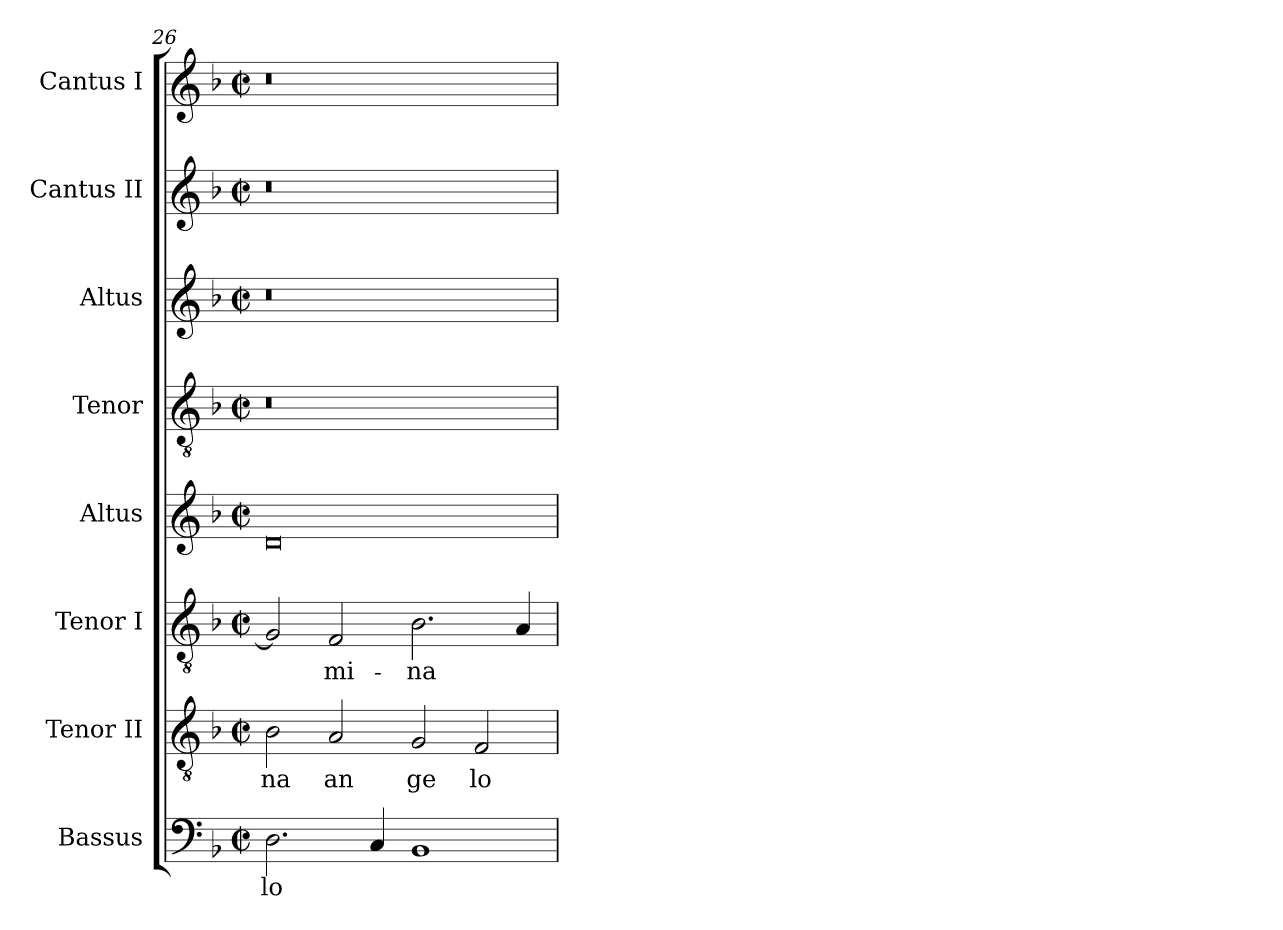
**kern	**text	**kern	**text	**kern	**text	**kern	**kern	**kern	**kern	**kern
*part8	*part8	*part7	*part7	*part6	*part6	*part5	*part4	*part3	*part2	*part1
*staff8	*staff8	*staff7	*staff7	*staff6	*staff6	*staff5	*staff4	*staff3	*staff2	*staff1
*I"Bassus	*	*I"Tenor II	*	*I"Tenor I	*	*I"Altus	*I"Tenor	*I"Altus	*I"Cantus II	*I"Cantus I
*clefF4	*	*clefGv2	*	*clefGv2	*	*clefG2	*clefGv2	*clefG2	*clefG2	*clefG2
*k[b-]	*	*k[b-]	*	*k[b-]	*	*k[b-]	*k[b-]	*k[b-]	*k[b-]	*k[b-]
*F:	*	*F:	*	*F:	*	*F:	*F:	*F:	*F:	*F:
*M2/2	*	*M2/2	*	*M2/2	*	*M2/2	*M2/2	*M2/2	*M2/2	*M2/2
*met(c|)	*	*met(c|)	*	*met(c|)	*	*met(c|)	*met(c|)	*met(c|)	*met(c|)	*met(c|)
=26	=26	=26	=26	=26	=26	=26	=26	=26	=26	=26
!	!LO:LY:b:cj	!	!LO:LY:b:cj	!	!	!	!	!	!	!
2.D\	lo	2B-\	na	2G/]	.	0d	0r	0r	0r	0r
!	!	!	!LO:LY:b:cj	!	!LO:LY:b:cj	!	!	!	!	!
.	.	2A/	an	2F/	-mi-	.	.	.	.	.
4C/	.	.	.	.	.	.	.	.	.	.
!	!	!	!LO:LY:b:cj	!	!LO:LY:b:cj	!	!	!	!	!
1BB-	.	2G/	ge	2.B-\	-na	.	.	.	.	.
!	!	!	!LO:LY:b:cj	!	!	!	!	!	!	!
.	.	2F/	lo	.	.	.	.	.	.	.
.	.	.	.	4A/	.	.	.	.	.	.
=	=	=	=	=	=	=	=	=	=	=
*-	*-	*-	*-	*-	*-	*-	*-	*-	*-	*-
